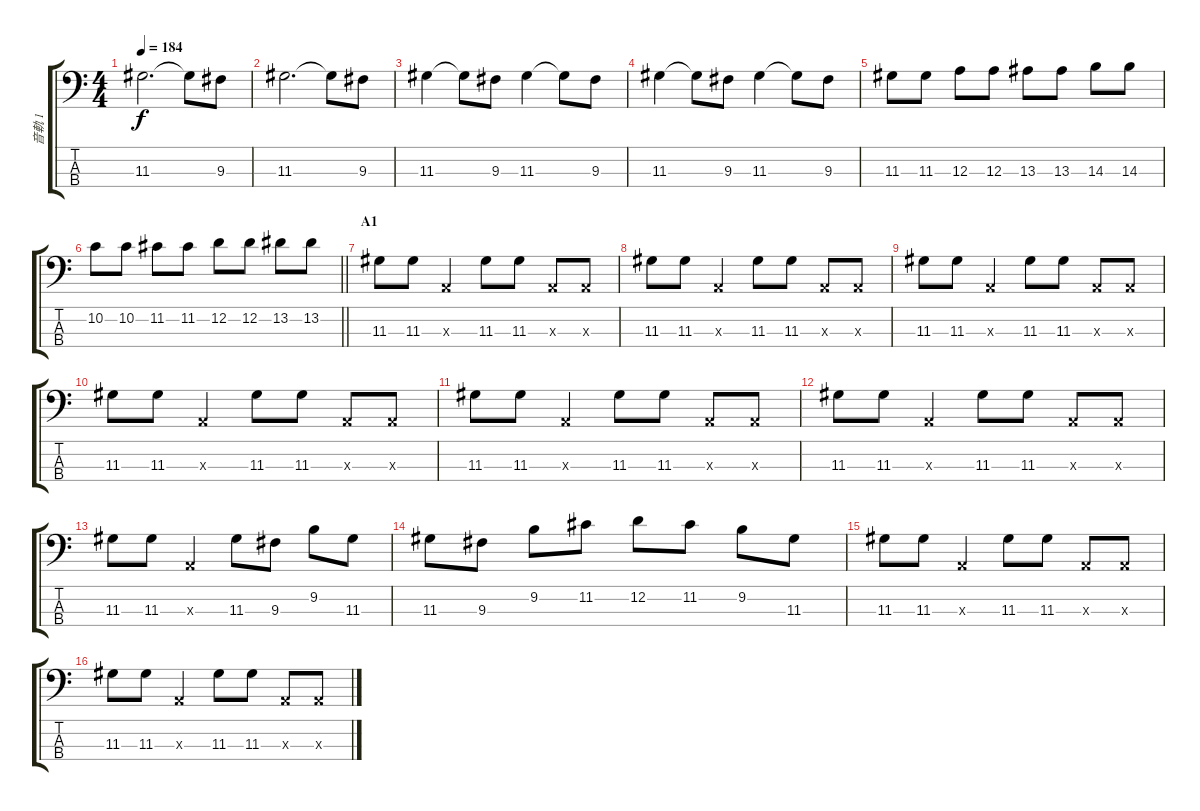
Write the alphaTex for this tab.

\track ("音軌 1" "音軌 1") {instrument electricbassfinger}
\staff {score tabs}
\tuning (G2 D2 A1 E1) {hide}
\ts (4 4)
\tempo 184
\clef f4
\ks c
11.3.2{d dy f} 11.3{t}.8 9.3.8 |
11.3.2{d} 11.3{t}.8 9.3.8 |
11.3.4 11.3{t}.8 9.3.8 11.3.4 11.3{t}.8 9.3.8 |
11.3.4 11.3{t}.8 9.3.8 11.3.4 11.3{t}.8 9.3.8 |
11.3.8 11.3.8 12.3.8 12.3.8 13.3.8 13.3.8 14.3.8 14.3.8 |
\barLineRight lightlight
10.2.8 10.2.8 11.2.8 11.2.8 12.2.8 12.2.8 13.2.8 13.2.8 |
\section ("" "A1")
11.3.8 11.3.8 0.3{x}.4 11.3.8 11.3.8 0.3{x}.8 0.3{x}.8 |
11.3.8 11.3.8 0.3{x}.4 11.3.8 11.3.8 0.3{x}.8 0.3{x}.8 |
11.3.8 11.3.8 0.3{x}.4 11.3.8 11.3.8 0.3{x}.8 0.3{x}.8 |
11.3.8 11.3.8 0.3{x}.4 11.3.8 11.3.8 0.3{x}.8 0.3{x}.8 |
11.3.8 11.3.8 0.3{x}.4 11.3.8 11.3.8 0.3{x}.8 0.3{x}.8 |
11.3.8 11.3.8 0.3{x}.4 11.3.8 11.3.8 0.3{x}.8 0.3{x}.8 |
11.3.8 11.3.8 0.3{x}.4 11.3.8 9.3.8 9.2.8 11.3.8 |
11.3.8 9.3.8 9.2.8 11.2.8 12.2.8 11.2.8 9.2.8 11.3.8 |
11.3.8 11.3.8 0.3{x}.4 11.3.8 11.3.8 0.3{x}.8 0.3{x}.8 |
11.3.8 11.3.8 0.3{x}.4 11.3.8 11.3.8 0.3{x}.8 0.3{x}.8
